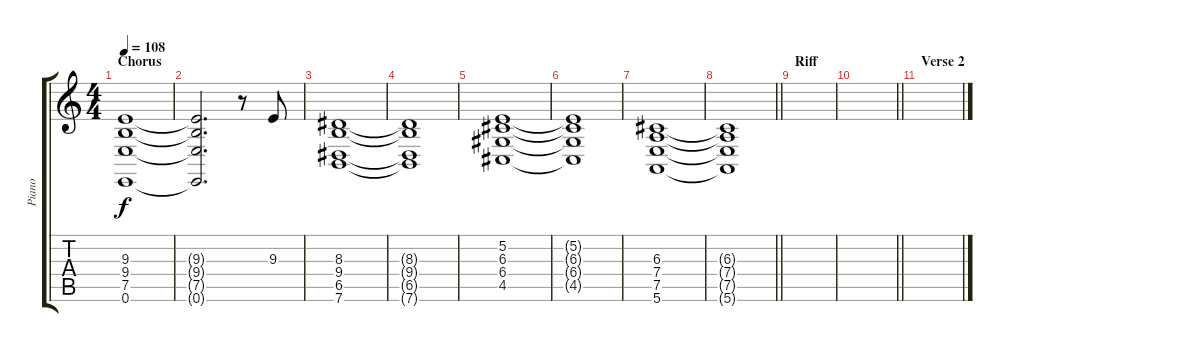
\track ("Piano" "Piano") {instrument acousticgrandpiano}
\staff {score tabs}
\tuning (E4 B3 G3 D3 A2 E2) {hide}
\ts (4 4)
\section ("" "Chorus")
\tempo 108
\clef g2
\ks c
(9.3 9.4 7.5 0.6).1{dy f} |
(9.3{t} 9.4{t} 7.5{t} 0.6{t}).2{d} r.8 9.3.8 |
(8.3 9.4 6.5 7.6).1 |
(8.3{t} 9.4{t} 6.5{t} 7.6{t}).1 |
(5.2 6.3 6.4 4.5).1 |
(5.2{t} 6.3{t} 6.4{t} 4.5{t}).1 |
(6.3 7.4 7.5 5.6).1 |
\barLineRight lightlight
(6.3{t} 7.4{t} 7.5{t} 5.6{t}).1 |
\section ("" "Riff")
|
\barLineRight lightlight
|
\section ("" "Verse 2")
